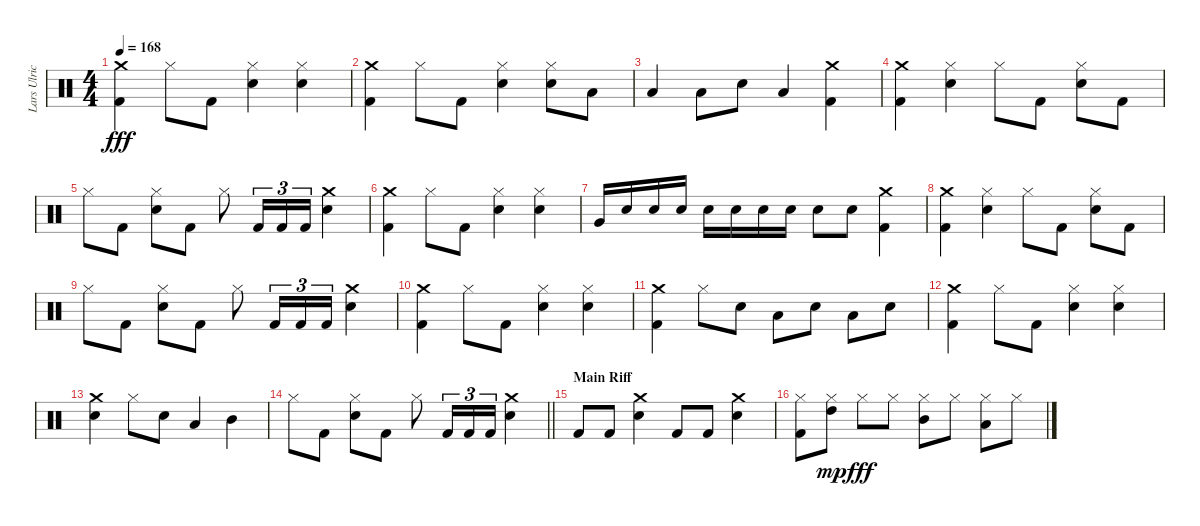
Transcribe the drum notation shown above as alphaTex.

\track ("Lars Ulrich" "Lars Ulric") {instrument percussion}
\staff {score}
\articulation defaults
\ts (4 4)
\tempo 168
\clef neutral
\ks c
("Kick (hit) 2" "Crash medium (hit)").4{dy fff} "Hi-Hat (closed)".8 "Kick (hit) 2".8 ("Snare (hit) 2" "Hi-Hat (closed)").4 ("Hi-Hat (closed)" "Snare (hit) 2").4 |
("Kick (hit) 2" "Crash medium (hit)").4 "Hi-Hat (closed)".8 "Kick (hit) 2".8 ("Snare (hit) 2" "Hi-Hat (closed)").4 ("Hi-Hat (closed)" "Snare (hit) 2").8 "Low Tom (hit)".8 |
"Low Tom (hit)".4 "Low Tom (hit)".8 "Snare (hit) 2".8 "Low Tom (hit)".4 ("Kick (hit) 2" "Crash medium (hit)").4 |
("Kick (hit) 2" "Crash medium (hit)").4 ("Hi-Hat (closed)" "Snare (hit) 2").4 "Hi-Hat (closed)".8 "Kick (hit) 2".8 ("Snare (hit) 2" "Hi-Hat (closed)").8 "Kick (hit) 2".8 |
"Hi-Hat (closed)".8 "Kick (hit) 2".8 ("Snare (hit) 2" "Hi-Hat (closed)").8 "Kick (hit) 2".8 "Hi-Hat (closed)".8 "Kick (hit) 2".16{tu (3 2)} "Kick (hit) 2".16{tu (3 2)} "Kick (hit) 2".16{tu (3 2)} ("Crash medium (hit)" "Snare (hit) 2").4 |
("Kick (hit) 2" "Crash medium (hit)").4 "Hi-Hat (closed)".8 "Kick (hit) 2".8 ("Snare (hit) 2" "Hi-Hat (closed)").4 ("Hi-Hat (closed)" "Snare (hit) 2").4 |
"Very Low Tom (hit)".16 "Snare (hit) 2".16 "Snare (hit) 2".16 "Snare (hit) 2".16 "Snare (hit) 2".16 "Snare (hit) 2".16 "Snare (hit) 2".16 "Snare (hit) 2".16 "Snare (hit) 2".8 "Snare (hit) 2".8 ("Crash medium (hit)" "Kick (hit) 2").4 |
("Kick (hit) 2" "Crash medium (hit)").4 ("Hi-Hat (closed)" "Snare (hit) 2").4 "Hi-Hat (closed)".8 "Kick (hit) 2".8 ("Snare (hit) 2" "Hi-Hat (closed)").8 "Kick (hit) 2".8 |
"Hi-Hat (closed)".8 "Kick (hit) 2".8 ("Snare (hit) 2" "Hi-Hat (closed)").8 "Kick (hit) 2".8 "Hi-Hat (closed)".8 "Kick (hit) 2".16{tu (3 2)} "Kick (hit) 2".16{tu (3 2)} "Kick (hit) 2".16{tu (3 2)} ("Crash medium (hit)" "Snare (hit) 2").4 |
("Kick (hit) 2" "Crash medium (hit)").4 "Hi-Hat (closed)".8 "Kick (hit) 2".8 ("Snare (hit) 2" "Hi-Hat (closed)").4 ("Hi-Hat (closed)" "Snare (hit) 2").4 |
("Kick (hit) 2" "Crash medium (hit)").4 "Hi-Hat (closed)".8 "Snare (hit) 2".8 "Low Tom (hit)".8 "Snare (hit) 2".8 "Low Tom (hit)".8 "Snare (hit) 2".8 |
("Kick (hit) 2" "Crash medium (hit)").4 "Hi-Hat (closed)".8 "Kick (hit) 2".8 ("Snare (hit) 2" "Hi-Hat (closed)").4 ("Hi-Hat (closed)" "Snare (hit) 2").4 |
("Snare (hit) 2" "Crash medium (hit)").4 "Hi-Hat (closed)".8 "Snare (hit) 2".8 "Low Tom (hit)".4 "Mid Tom (hit)".4 |
\barLineRight lightlight "Hi-Hat (closed)".8 "Kick (hit) 2".8
("Snare (hit) 2" "Hi-Hat (closed)").8 "Kick (hit) 2".8 "Hi-Hat (closed)".8 "Kick (hit) 2".16{tu (3 2)} "Kick (hit) 2".16{tu (3 2)} "Kick (hit) 2".16{tu (3 2)} ("Crash medium (hit)" "Snare (hit) 2").4 |
\section ("" "Main Riff")
"Kick (hit) 2".8 "Kick (hit) 2".8 ("Snare (hit) 2" "Crash medium (hit)").4 "Kick (hit) 2".8 "Kick (hit) 2".8 ("Crash medium (hit)" "Snare (hit) 2").4 |
("Hi-Hat (closed)" "Kick (hit) 2").8 ("High Tom (hit)" "Hi-Hat (closed)").8{dy mp balance 16} "Hi-Hat (closed)".8{dy fff balance 8} "Hi-Hat (closed)".8 ("Mid Tom (hit)" "Hi-Hat (closed)").8 "Hi-Hat (closed)".8 ("Low Tom (hit)" "Hi-Hat (closed)").8{balance 0} "Hi-Hat (closed)".8{balance 8}
